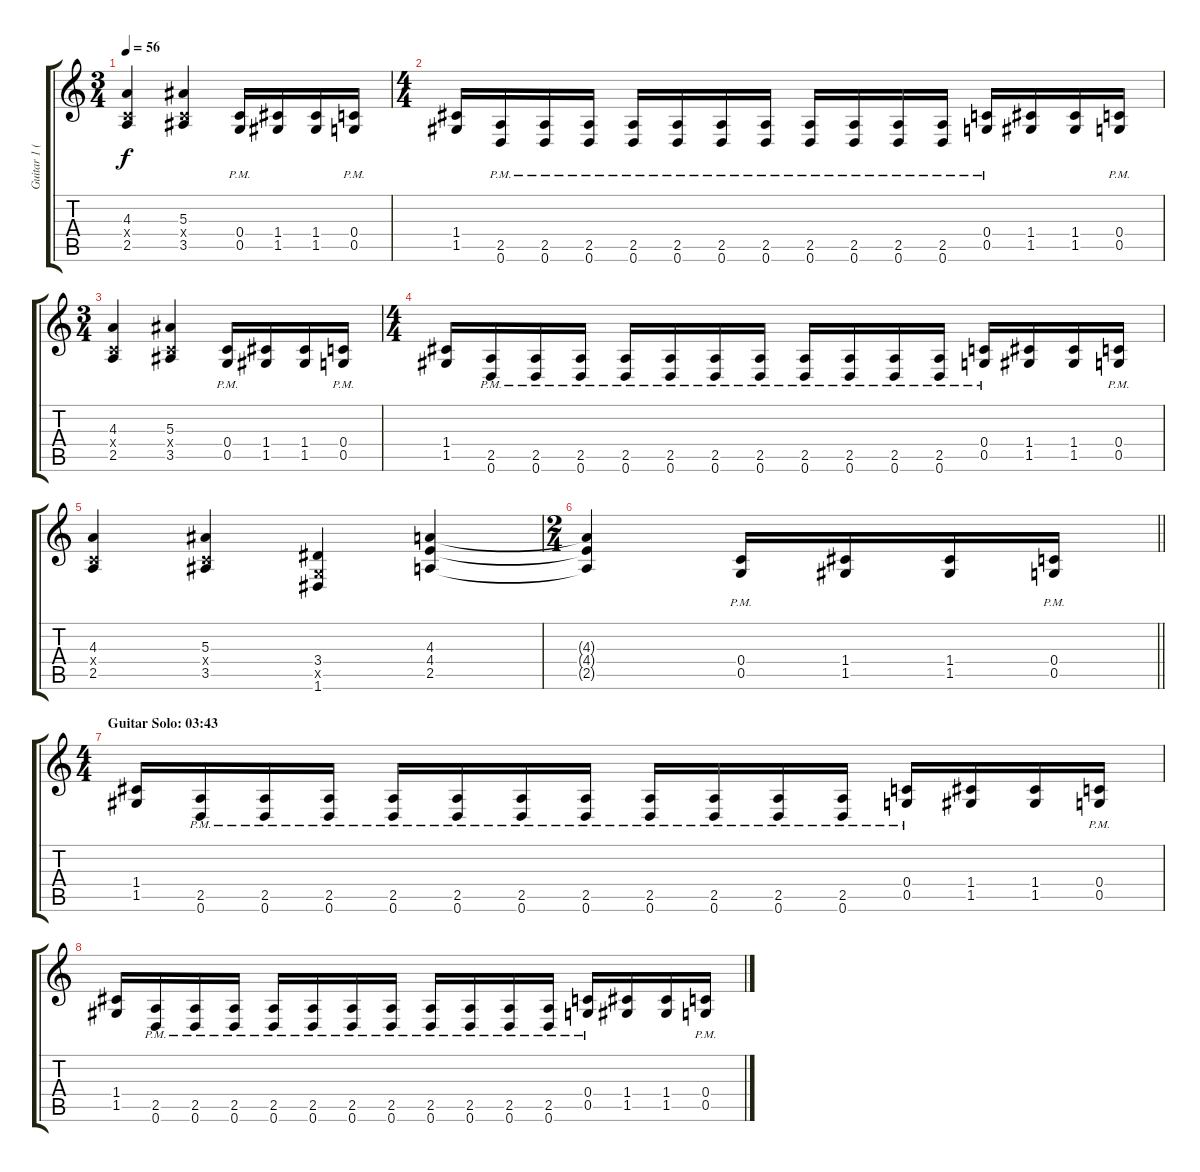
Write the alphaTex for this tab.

\track ("Guitar 1 (Distortion)" "Guitar 1 (") {instrument distortionguitar}
\staff {score tabs}
\tuning (D4 A3 F3 C3 G2 D2) {hide}
\ts (3 4)
\tempo 56
\clef g2
\ks c
(4.3 0.4{x} 2.5).4{dy f} (5.3 0.4{x} 3.5).4 (0.4{pm} 0.5{pm}).16 (1.4 1.5).16 (1.4 1.5).16 (0.4{pm} 0.5{pm}).16 |
\ts (4 4)
(1.4 1.5).16 (2.5{pm} 0.6{pm}).16 (2.5{pm} 0.6{pm}).16 (2.5{pm} 0.6{pm}).16 (2.5{pm} 0.6{pm}).16 (2.5{pm} 0.6{pm}).16 (2.5{pm} 0.6{pm}).16 (2.5{pm} 0.6{pm}).16 (2.5{pm} 0.6{pm}).16 (2.5{pm} 0.6{pm}).16 (2.5{pm} 0.6{pm}).16 (2.5{pm} 0.6{pm}).16 (0.4{pm} 0.5{pm}).16 (1.4 1.5).16 (1.4 1.5).16 (0.4{pm} 0.5{pm}).16 |
\ts (3 4)
(4.3 0.4{x} 2.5).4 (5.3 0.4{x} 3.5).4 (0.4{pm} 0.5{pm}).16 (1.4 1.5).16 (1.4 1.5).16 (0.4{pm} 0.5{pm}).16 |
\ts (4 4)
(1.4 1.5).16 (2.5{pm} 0.6{pm}).16 (2.5{pm} 0.6{pm}).16 (2.5{pm} 0.6{pm}).16 (2.5{pm} 0.6{pm}).16 (2.5{pm} 0.6{pm}).16 (2.5{pm} 0.6{pm}).16 (2.5{pm} 0.6{pm}).16 (2.5{pm} 0.6{pm}).16 (2.5{pm} 0.6{pm}).16 (2.5{pm} 0.6{pm}).16 (2.5{pm} 0.6{pm}).16 (0.4{pm} 0.5{pm}).16 (1.4 1.5).16 (1.4 1.5).16 (0.4{pm} 0.5{pm}).16 |
(4.3 0.4{x} 2.5).4 (5.3 0.4{x} 3.5).4 (3.4 0.5{x} 1.6).4 (4.3 4.4 2.5).4 |
\ts (2 4)
\barLineRight lightlight
(4.3{t} 4.4{t} 2.5{t}).4 (0.4{pm} 0.5{pm}).16 (1.4 1.5).16 (1.4 1.5).16 (0.4{pm} 0.5{pm}).16 |
\ts (4 4)
\section ("" "Guitar Solo: 03:43")
(1.4 1.5).16 (2.5{pm} 0.6{pm}).16 (2.5{pm} 0.6{pm}).16 (2.5{pm} 0.6{pm}).16 (2.5{pm} 0.6{pm}).16 (2.5{pm} 0.6{pm}).16 (2.5{pm} 0.6{pm}).16 (2.5{pm} 0.6{pm}).16 (2.5{pm} 0.6{pm}).16 (2.5{pm} 0.6{pm}).16 (2.5{pm} 0.6{pm}).16 (2.5{pm} 0.6{pm}).16 (0.4{pm} 0.5{pm}).16 (1.4 1.5).16 (1.4 1.5).16 (0.4{pm} 0.5{pm}).16 |
(1.4 1.5).16 (2.5{pm} 0.6{pm}).16 (2.5{pm} 0.6{pm}).16 (2.5{pm} 0.6{pm}).16 (2.5{pm} 0.6{pm}).16 (2.5{pm} 0.6{pm}).16 (2.5{pm} 0.6{pm}).16 (2.5{pm} 0.6{pm}).16 (2.5{pm} 0.6{pm}).16 (2.5{pm} 0.6{pm}).16 (2.5{pm} 0.6{pm}).16 (2.5{pm} 0.6{pm}).16 (0.4{pm} 0.5{pm}).16 (1.4 1.5).16 (1.4 1.5).16 (0.4{pm} 0.5{pm}).16
